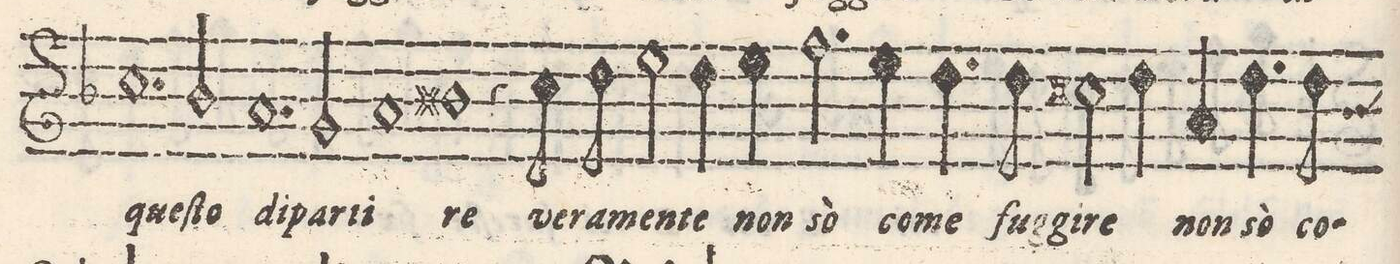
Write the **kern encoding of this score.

**kern	**text
*I"CANTO	*
*clefG2	*
*k[b-]	*
*met(C)	*
*M2/1	*
1.cc	queſ-
2b-/	-to
=24-	=24-
1.a	di
2g/	-par-
=25-	=25-
1a	-ti-
1bn	-re
=26-	=26-
4r	.
8cc\	ve-
8dd\	-ra-
2eeny\	-men-
4dd\	-te
4ee\	non
2.ff\	sò
=27-	=27-
4ee\	co-
4.dd\	-me
8cc\	fug-
2cc#X\	-gi-
4dd\	-re
4a/	non
=28-	=28-
4.dd\	sò
8dd\	co-
*-	*-
